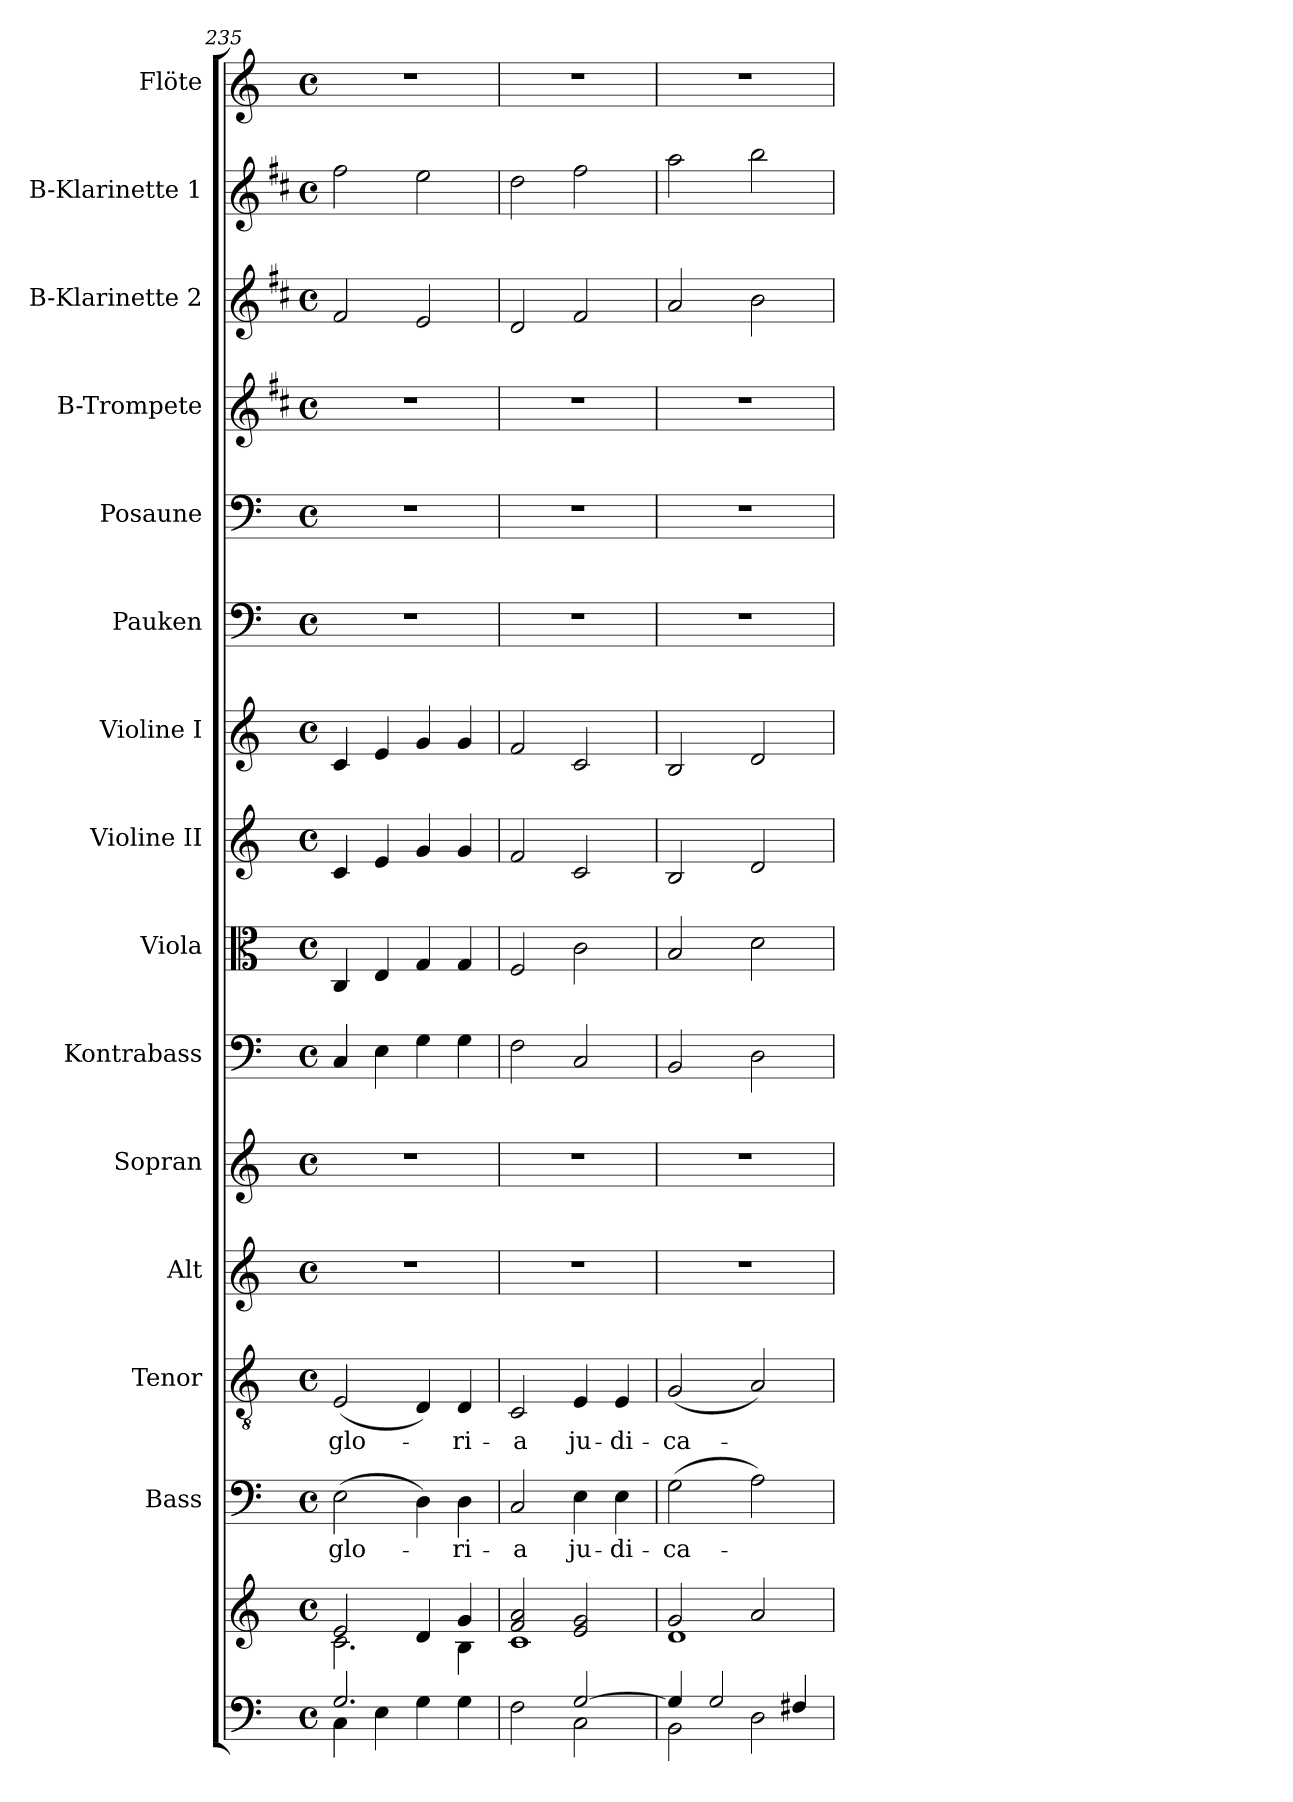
**kern	**kern	**kern	**text	**kern	**text	**kern	**kern	**kern	**kern	**kern	**kern	**kern	**kern	**kern	**kern	**kern	**kern
*part15	*part15	*part14	*part14	*part13	*part13	*part12	*part11	*part10	*part9	*part8	*part7	*part6	*part5	*part4	*part3	*part2	*part1
*staff16	*staff15	*staff14	*staff14	*staff13	*staff13	*staff12	*staff11	*staff10	*staff9	*staff8	*staff7	*staff6	*staff5	*staff4	*staff3	*staff2	*staff1
*	*	*I"Bass	*	*I"Tenor	*	*I"Alt	*I"Sopran	*I"Kontrabass	*I"Viola	*I"Violine II	*I"Violine I	*I"Pauken	*I"Posaune	*I"B-Trompete	*I"B-Klarinette 2	*I"B-Klarinette 1	*I"Flöte
*	*	*I'B.	*	*I'T.	*	*I'A.	*I'S.	*I'Kb.	*I'Vla.	*I'Vl. II	*I'Vl. I	*I'Pk.	*I'Pos.	*I'B Trp.	*I'B Kl. 2	*I'B Kl. 1	*I'Fl.
*clefF4	*clefG2	*clefF4	*	*clefGv2	*	*clefG2	*clefG2	*clefF4	*clefC3	*clefG2	*clefG2	*clefF4	*clefF4	*clefG2	*clefG2	*clefG2	*clefG2
*	*	*	*	*	*	*	*	*ITrd7c12	*	*	*	*	*	*ITrd1c2	*ITrd1c2	*ITrd1c2	*
*k[]	*k[]	*k[]	*	*k[]	*	*k[]	*k[]	*k[]	*k[]	*k[]	*k[]	*k[]	*k[]	*k[]	*k[]	*k[]	*k[]
*C:	*C:	*C:	*	*C:	*	*C:	*C:	*C:	*C:	*C:	*C:	*C:	*C:	*C:	*C:	*C:	*C:
*M4/4	*M4/4	*M4/4	*	*M4/4	*	*M4/4	*M4/4	*M4/4	*M4/4	*M4/4	*M4/4	*M4/4	*M4/4	*M4/4	*M4/4	*M4/4	*M4/4
*met(c)	*met(c)	*met(c)	*	*met(c)	*	*met(c)	*met(c)	*met(c)	*met(c)	*met(c)	*met(c)	*met(c)	*met(c)	*met(c)	*met(c)	*met(c)	*met(c)
=235	=235	=235	=235	=235	=235	=235	=235	=235	=235	=235	=235	=235	=235	=235	=235	=235	=235
*^	*^	*	*	*	*	*	*	*	*	*	*	*	*	*	*	*	*
!	!	!	!	!	!LO:LY:b	!	!LO:LY:b	!	!	!	!	!	!	!	!	!	!	!	!
2.G/	4C\	2e/	2.c\	(>2E\	glo-	(<2E/	glo-	1r	1r	4CC/	4C/	4c/	4c/	1r	1r	1r	2e/	2ee\	1r
.	4E\	.	.	.	.	.	.	.	.	4EE\	4E/	4e/	4e/	.	.	.	.	.	.
.	4G\	4d/	.	4D\)	.	4D/)	.	.	.	4GG\	4G/	4g/	4g/	.	.	.	2d/	2dd\	.
!	!	!	!	!	!LO:LY:b	!	!LO:LY:b	!	!	!	!	!	!	!	!	!	!	!	!
4ryy	4G\	4g/	4B\	4D\	-ri-	4D/	-ri-	.	.	4GG\	4G/	4g/	4g/	.	.	.	.	.	.
=236	=236	=236	=236	=236	=236	=236	=236	=236	=236	=236	=236	=236	=236	=236	=236	=236	=236	=236	=236
!	!	!	!	!	!LO:LY:b	!	!LO:LY:b	!	!	!	!	!	!	!	!	!	!	!	!
2ryy	2F\	2f/ 2a/	1c	2C/	-a	2C/	-a	1r	1r	2FF\	2F/	2f/	2f/	1r	1r	1r	2c/	2cc\	1r
!	!	!	!	!	!LO:LY:b	!	!LO:LY:b	!	!	!	!	!	!	!	!	!	!	!	!
[>2G/	2C\	2e/ 2g/	.	4E\	ju-	4E/	ju-	.	.	2CC/	2c\	2c/	2c/	.	.	.	2e/	2ee\	.
!	!	!	!	!	!LO:LY:b	!	!LO:LY:b	!	!	!	!	!	!	!	!	!	!	!	!
.	.	.	.	4E\	-di-	4E/	-di-	.	.	.	.	.	.	.	.	.	.	.	.
=237	=237	=237	=237	=237	=237	=237	=237	=237	=237	=237	=237	=237	=237	=237	=237	=237	=237	=237	=237
!	!	!	!	!	!LO:LY:b	!	!LO:LY:b	!	!	!	!	!	!	!	!	!	!	!	!
4G/]	2BB\	2g/	1d	(>2G\	-ca-	(<2G/	-ca-	1r	1r	2BBB/	2B/	2B/	2B/	1r	1r	1r	2g/	2gg\	1r
2G/	.	.	.	.	.	.	.	.	.	.	.	.	.	.	.	.	.	.	.
.	2D\	2a/	.	2A\)	.	2A/)	.	.	.	2DD\	2d\	2d/	2d/	.	.	.	2a\	2aa\	.
4F#X/	.	.	.	.	.	.	.	.	.	.	.	.	.	.	.	.	.	.	.
*v	*v	*	*	*	*	*	*	*	*	*	*	*	*	*	*	*	*	*	*
*	*v	*v	*	*	*	*	*	*	*	*	*	*	*	*	*	*	*	*
=	=	=	=	=	=	=	=	=	=	=	=	=	=	=	=	=	=
*-	*-	*-	*-	*-	*-	*-	*-	*-	*-	*-	*-	*-	*-	*-	*-	*-	*-
